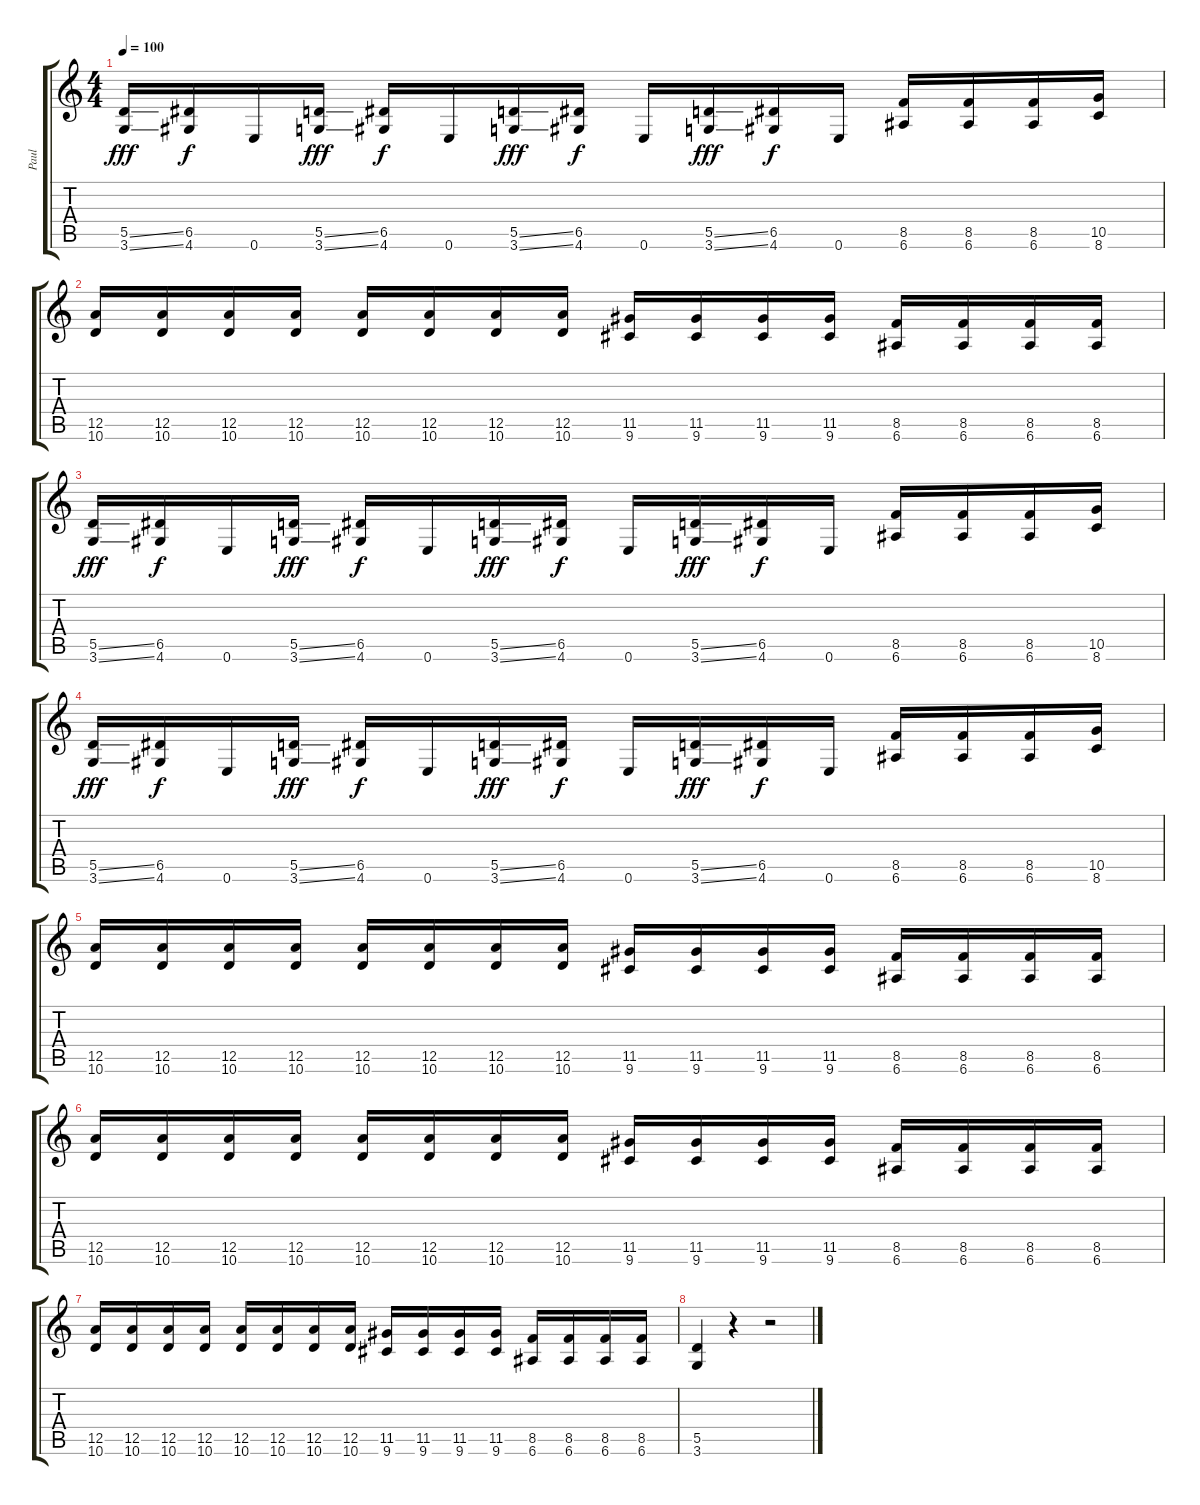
\track ("Paul" "Paul") {instrument distortionguitar}
\staff {score tabs}
\tuning (E4 B3 G3 D3 A2 E2) {hide}
\ts (4 4)
\tempo 100
\clef g2
\ks c
(5.5{ss} 3.6{ss}).16{dy fff} (6.5 4.6).16{dy f} 0.6.16 (5.5{ss} 3.6{ss}).16{dy fff} (6.5 4.6).16{dy f} 0.6.16 (5.5{ss} 3.6{ss}).16{dy fff} (6.5 4.6).16{dy f} 0.6.16 (5.5{ss} 3.6{ss}).16{dy fff} (6.5 4.6).16{dy f} 0.6.16 (8.5 6.6).16 (8.5 6.6).16 (8.5 6.6).16 (10.5 8.6).16 |
(12.5 10.6).16 (12.5 10.6).16 (12.5 10.6).16 (12.5 10.6).16 (12.5 10.6).16 (12.5 10.6).16 (12.5 10.6).16 (12.5 10.6).16 (11.5 9.6).16 (11.5 9.6).16 (11.5 9.6).16 (11.5 9.6).16 (8.5 6.6).16 (8.5 6.6).16 (8.5 6.6).16 (8.5 6.6).16 |
(5.5{ss} 3.6{ss}).16{dy fff} (6.5 4.6).16{dy f} 0.6.16 (5.5{ss} 3.6{ss}).16{dy fff} (6.5 4.6).16{dy f} 0.6.16 (5.5{ss} 3.6{ss}).16{dy fff} (6.5 4.6).16{dy f} 0.6.16 (5.5{ss} 3.6{ss}).16{dy fff} (6.5 4.6).16{dy f} 0.6.16 (8.5 6.6).16 (8.5 6.6).16 (8.5 6.6).16 (10.5 8.6).16 |
(5.5{ss} 3.6{ss}).16{dy fff} (6.5 4.6).16{dy f} 0.6.16 (5.5{ss} 3.6{ss}).16{dy fff} (6.5 4.6).16{dy f} 0.6.16 (5.5{ss} 3.6{ss}).16{dy fff} (6.5 4.6).16{dy f} 0.6.16 (5.5{ss} 3.6{ss}).16{dy fff} (6.5 4.6).16{dy f} 0.6.16 (8.5 6.6).16 (8.5 6.6).16 (8.5 6.6).16 (10.5 8.6).16 |
(12.5 10.6).16 (12.5 10.6).16 (12.5 10.6).16 (12.5 10.6).16 (12.5 10.6).16 (12.5 10.6).16 (12.5 10.6).16 (12.5 10.6).16 (11.5 9.6).16 (11.5 9.6).16 (11.5 9.6).16 (11.5 9.6).16 (8.5 6.6).16 (8.5 6.6).16 (8.5 6.6).16 (8.5 6.6).16 |
(12.5 10.6).16 (12.5 10.6).16 (12.5 10.6).16 (12.5 10.6).16 (12.5 10.6).16 (12.5 10.6).16 (12.5 10.6).16 (12.5 10.6).16 (11.5 9.6).16 (11.5 9.6).16 (11.5 9.6).16 (11.5 9.6).16 (8.5 6.6).16 (8.5 6.6).16 (8.5 6.6).16 (8.5 6.6).16 |
(12.5 10.6).16 (12.5 10.6).16 (12.5 10.6).16 (12.5 10.6).16 (12.5 10.6).16 (12.5 10.6).16 (12.5 10.6).16 (12.5 10.6).16 (11.5 9.6).16 (11.5 9.6).16 (11.5 9.6).16 (11.5 9.6).16 (8.5 6.6).16 (8.5 6.6).16 (8.5 6.6).16 (8.5 6.6).16 |
(5.5 3.6).4 r.4 r.2
